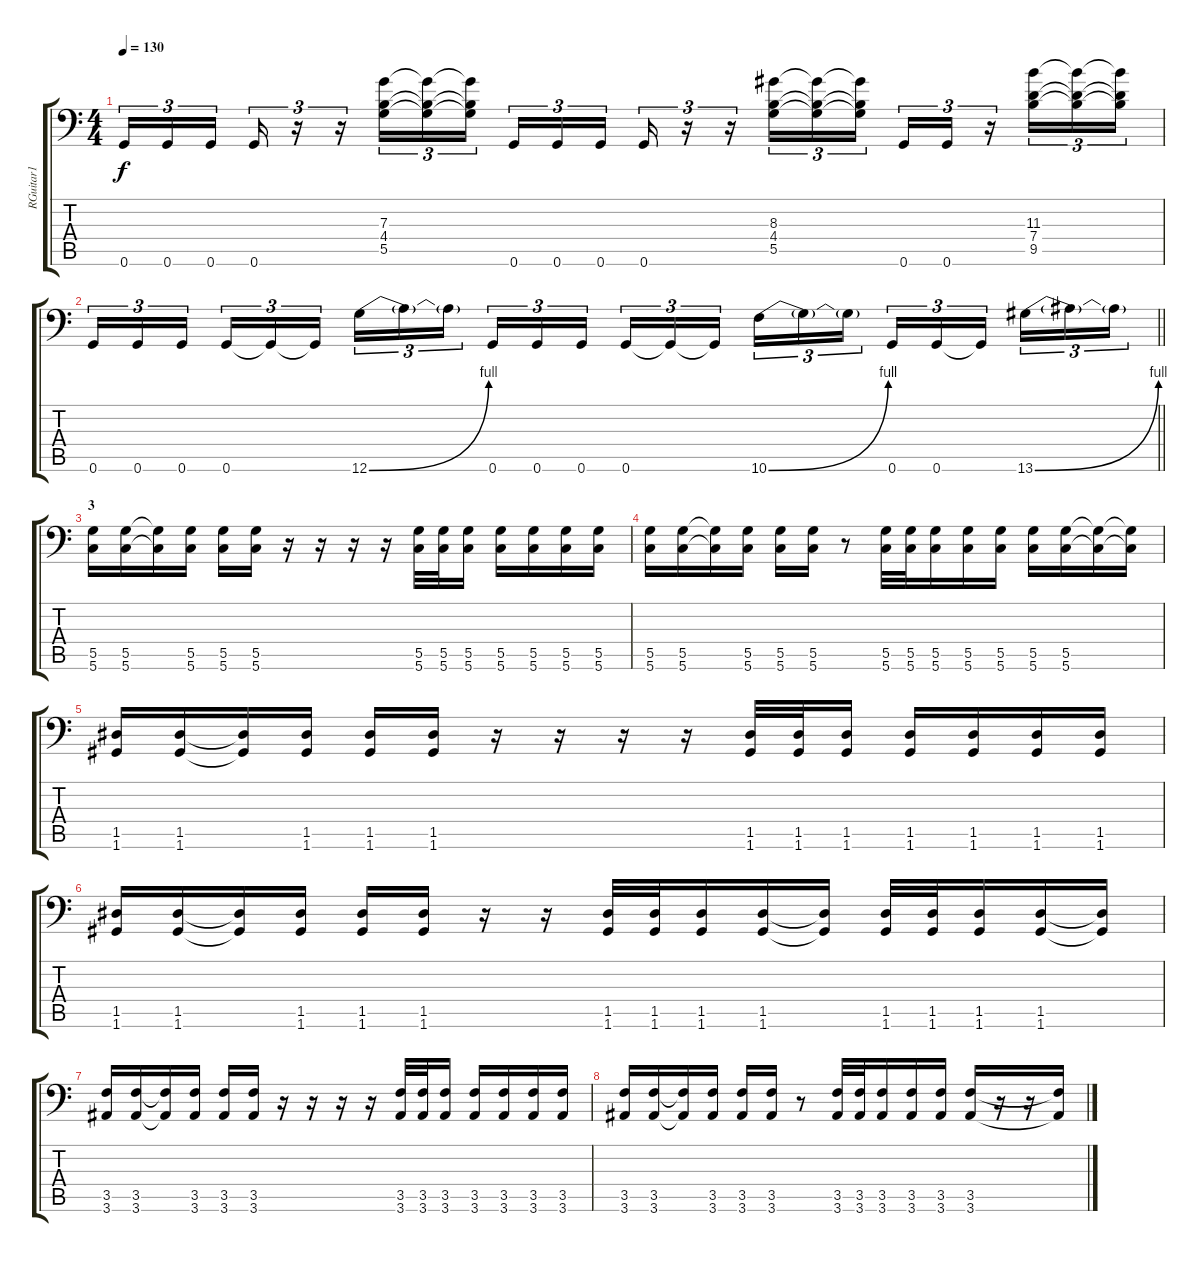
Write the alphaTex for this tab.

\track ("RGuitar1" "RGuitar1") {instrument distortionguitar}
\staff {score tabs}
\tuning (A3 E3 C3 G2 D2 G1) {hide}
\ts (4 4)
\tempo 130
\clef f4
\ks c
0.6.16{tu (3 2) dy f} 0.6.16{tu (3 2)} 0.6.16{tu (3 2) beam splitsecondary} 0.6.16{tu (3 2)} r.16{tu (3 2)} r.16{tu (3 2)} (7.3 4.4 5.5).16{tu (3 2)} (7.3{t} 4.4{t} 5.5{t}).16{tu (3 2)} (7.3{t} 4.4{t} 5.5{t}).16{tu (3 2) beam splitsecondary} 0.6.16{tu (3 2)} 0.6.16{tu (3 2)} 0.6.16{tu (3 2)} 0.6.16{tu (3 2)} r.16{tu (3 2)} r.16{tu (3 2)} (8.3 4.4 5.5).16{tu (3 2)} (8.3{t} 4.4{t} 5.5{t}).16{tu (3 2)} (8.3{t} 4.4{t} 5.5{t}).16{tu (3 2)} 0.6.16{tu (3 2)} 0.6.16{tu (3 2)} r.16{tu (3 2)} (11.3 7.4 9.5).16{tu (3 2)} (11.3{t} 7.4{t} 9.5{t}).16{tu (3 2)} (11.3{t} 7.4{t} 9.5{t}).16{tu (3 2)} |
\barLineRight lightlight
0.6.16{tu (3 2)} 0.6.16{tu (3 2)} 0.6.16{tu (3 2) beam splitsecondary} 0.6.16{tu (3 2)} 0.6{t}.16{tu (3 2)} 0.6{t}.16{tu (3 2)} 12.6{be (bend 0 0 60 4)}.16{tu (3 2)} 12.6{t}.16{tu (3 2)} 12.6{t}.16{tu (3 2) beam splitsecondary} 0.6.16{tu (3 2)} 0.6.16{tu (3 2)} 0.6.16{tu (3 2)} 0.6.16{tu (3 2)} 0.6{t}.16{tu (3 2)} 0.6{t}.16{tu (3 2) beam splitsecondary} 10.6{be (bend 0 0 60 4)}.16{tu (3 2)} 10.6{t}.16{tu (3 2)} 10.6{t}.16{tu (3 2)} 0.6.16{tu (3 2)} 0.6.16{tu (3 2)} 0.6{t}.16{tu (3 2) beam splitsecondary} 13.6{be (bend 0 0 60 4)}.16{tu (3 2)} 13.6{t}.16{tu (3 2)} 13.6{t}.16{tu (3 2)} |
\section ("" "3")
(5.5 5.6).16 (5.5 5.6).16 (5.5{t} 5.6{t}).16 (5.5 5.6).16 (5.5 5.6).16 (5.5 5.6).16 r.16 r.16 r.16 r.16 (5.5 5.6).32 (5.5 5.6).32 (5.5 5.6).16 (5.5 5.6).16 (5.5 5.6).16 (5.5 5.6).16 (5.5 5.6).16 |
(5.5 5.6).16 (5.5 5.6).16 (5.5{t} 5.6{t}).16 (5.5 5.6).16 (5.5 5.6).16 (5.5 5.6).16 r.8 (5.5 5.6).32 (5.5 5.6).32 (5.5 5.6).16 (5.5 5.6).16 (5.5 5.6).16 (5.5 5.6).16 (5.5 5.6).16 (5.5{t} 5.6{t}).16 (5.5{t} 5.6{t}).16 |
(1.5 1.6).16 (1.5 1.6).16 (1.5{t} 1.6{t}).16 (1.5 1.6).16 (1.5 1.6).16 (1.5 1.6).16 r.16 r.16 r.16 r.16 (1.5 1.6).32 (1.5 1.6).32 (1.5 1.6).16 (1.5 1.6).16 (1.5 1.6).16 (1.5 1.6).16 (1.5 1.6).16 |
(1.5 1.6).16 (1.5 1.6).16 (1.5{t} 1.6{t}).16 (1.5 1.6).16 (1.5 1.6).16 (1.5 1.6).16 r.16 r.16 (1.5 1.6).32 (1.5 1.6).32 (1.5 1.6).16 (1.5 1.6).16 (1.5{t} 1.6{t}).16 (1.5 1.6).32 (1.5 1.6).32 (1.5 1.6).16 (1.5 1.6).16 (1.5{t} 1.6{t}).16 |
(3.5 3.6).16 (3.5 3.6).16 (3.5{t} 3.6{t}).16 (3.5 3.6).16 (3.5 3.6).16 (3.5 3.6).16 r.16 r.16 r.16 r.16 (3.5 3.6).32 (3.5 3.6).32 (3.5 3.6).16 (3.5 3.6).16 (3.5 3.6).16 (3.5 3.6).16 (3.5 3.6).16 |
(3.5 3.6).16 (3.5 3.6).16 (3.5{t} 3.6{t}).16 (3.5 3.6).16 (3.5 3.6).16 (3.5 3.6).16 r.8 (3.5 3.6).32 (3.5 3.6).32 (3.5 3.6).16 (3.5 3.6).16 (3.5 3.6).16 (3.5 3.6).16 r.16 r.16 (3.5{t} 3.6{t}).16
